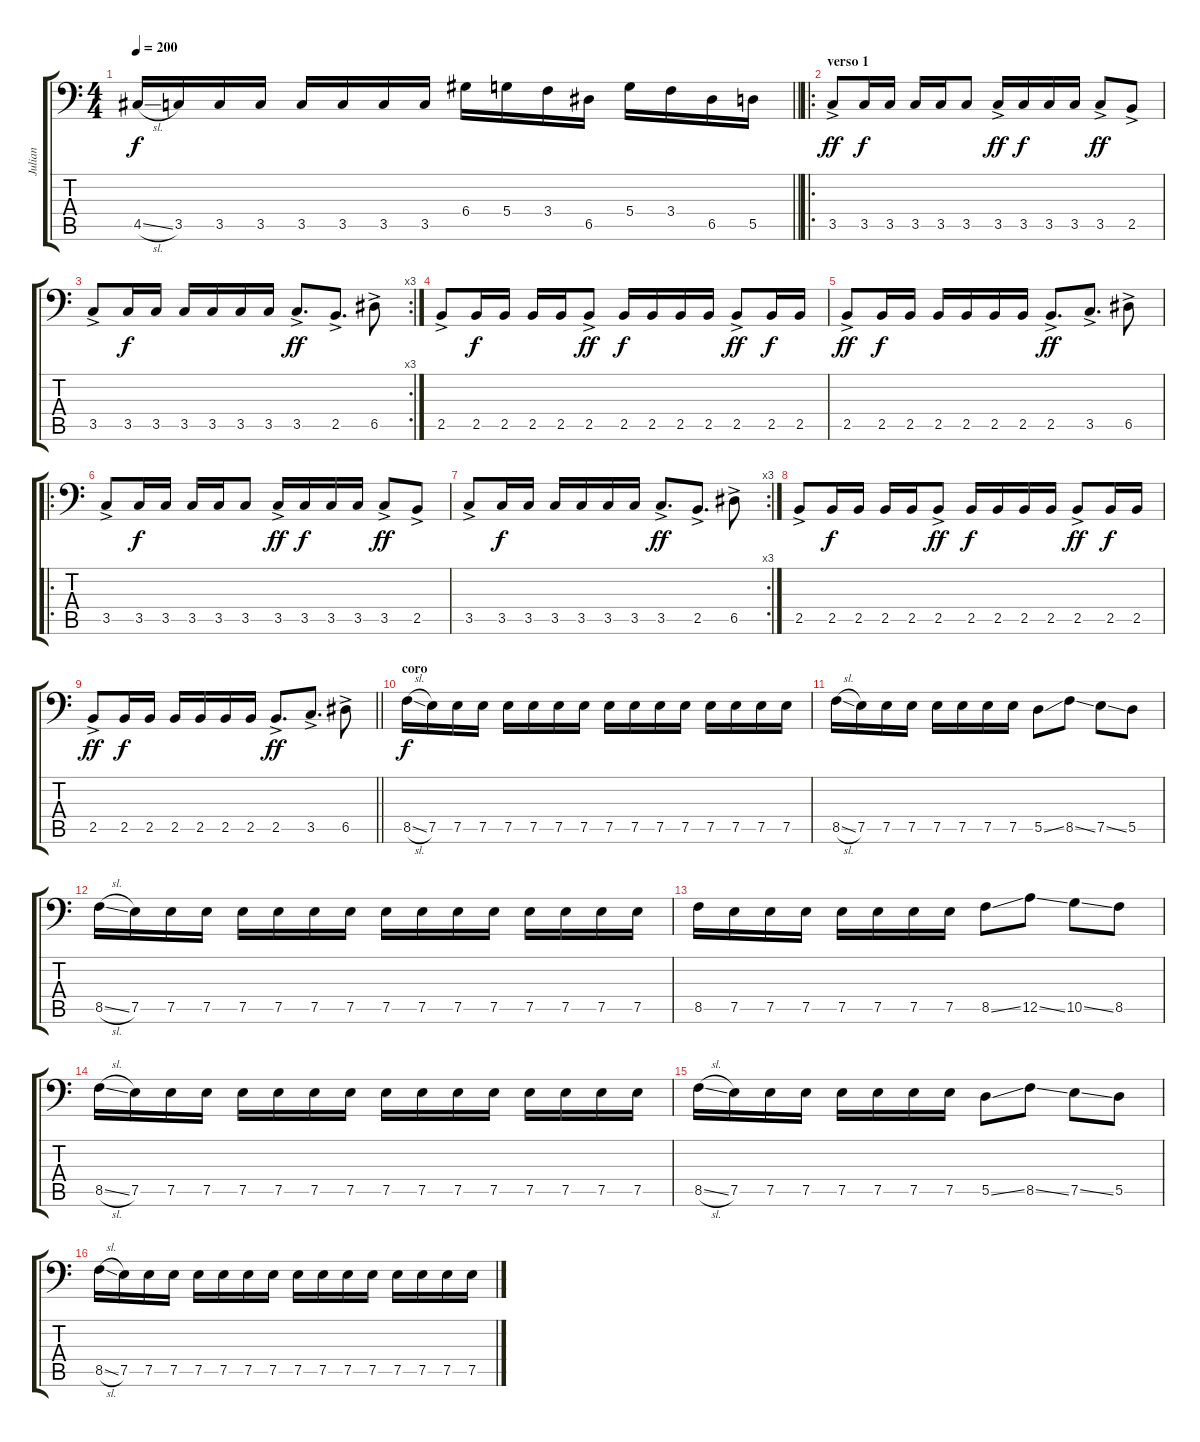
\track ("Julian" "Julian") {instrument electricbasspick}
\staff {score tabs}
\tuning (E3 B2 G2 D2 A1 E1) {hide}
\ts (4 4)
\tempo 200
\clef f4
\barLineRight lightlight
\ks c
4.5{sl}.16{dy f} 3.5.16 3.5.16 3.5.16 3.5.16 3.5.16 3.5.16 3.5.16 6.4.16 5.4.16 3.4.16 6.5.16 5.4.16 3.4.16 6.5.16 5.5.16 |
\ro
\section ("" "verso 1")
3.5{ac}.8{dy ff} 3.5.16{dy f} 3.5.16 3.5.16 3.5.16 3.5.8 3.5{ac}.16{dy ff} 3.5.16{dy f} 3.5.16 3.5.16 3.5{ac}.8{dy ff} 2.5{ac}.8 |
\rc 3
3.5{ac}.8 3.5.16{dy f} 3.5.16 3.5.16 3.5.16 3.5.16 3.5.16 3.5{ac}.8{d dy ff} 2.5{ac}.8{d} 6.5{ac}.8 |
2.5{ac}.8 2.5.16{dy f} 2.5.16 2.5.16 2.5.16 2.5{ac}.8{dy ff} 2.5.16{dy f} 2.5.16 2.5.16 2.5.16 2.5{ac}.8{dy ff} 2.5.16{dy f} 2.5.16 |
2.5{ac}.8{dy ff} 2.5.16{dy f} 2.5.16 2.5.16 2.5.16 2.5.16 2.5.16 2.5{ac}.8{d dy ff} 3.5{ac}.8{d} 6.5{ac}.8 |
\ro
3.5{ac}.8 3.5.16{dy f} 3.5.16 3.5.16 3.5.16 3.5.8 3.5{ac}.16{dy ff} 3.5.16{dy f} 3.5.16 3.5.16 3.5{ac}.8{dy ff} 2.5{ac}.8 |
\rc 3
3.5{ac}.8 3.5.16{dy f} 3.5.16 3.5.16 3.5.16 3.5.16 3.5.16 3.5{ac}.8{d dy ff} 2.5{ac}.8{d} 6.5{ac}.8 |
2.5{ac}.8 2.5.16{dy f} 2.5.16 2.5.16 2.5.16 2.5{ac}.8{dy ff} 2.5.16{dy f} 2.5.16 2.5.16 2.5.16 2.5{ac}.8{dy ff} 2.5.16{dy f} 2.5.16 |
\barLineRight lightlight
2.5{ac}.8{dy ff} 2.5.16{dy f} 2.5.16 2.5.16 2.5.16 2.5.16 2.5.16 2.5{ac}.8{d dy ff} 3.5{ac}.8{d} 6.5{ac}.8 |
\section ("" "coro")
8.5{sl}.16{dy f} 7.5.16 7.5.16 7.5.16 7.5.16 7.5.16 7.5.16 7.5.16 7.5.16 7.5.16 7.5.16 7.5.16 7.5.16 7.5.16 7.5.16 7.5.16 |
8.5{sl}.16 7.5.16 7.5.16 7.5.16 7.5.16 7.5.16 7.5.16 7.5.16 5.5{ss}.8 8.5{ss}.8 7.5{ss}.8 5.5.8 |
8.5{sl}.16 7.5.16 7.5.16 7.5.16 7.5.16 7.5.16 7.5.16 7.5.16 7.5.16 7.5.16 7.5.16 7.5.16 7.5.16 7.5.16 7.5.16 7.5.16 |
8.5.16 7.5.16 7.5.16 7.5.16 7.5.16 7.5.16 7.5.16 7.5.16 8.5{ss}.8 12.5{ss}.8 10.5{ss}.8 8.5.8 |
8.5{sl}.16 7.5.16 7.5.16 7.5.16 7.5.16 7.5.16 7.5.16 7.5.16 7.5.16 7.5.16 7.5.16 7.5.16 7.5.16 7.5.16 7.5.16 7.5.16 |
8.5{sl}.16 7.5.16 7.5.16 7.5.16 7.5.16 7.5.16 7.5.16 7.5.16 5.5{ss}.8 8.5{ss}.8 7.5{ss}.8 5.5.8 |
8.5{sl}.16 7.5.16 7.5.16 7.5.16 7.5.16 7.5.16 7.5.16 7.5.16 7.5.16 7.5.16 7.5.16 7.5.16 7.5.16 7.5.16 7.5.16 7.5.16
